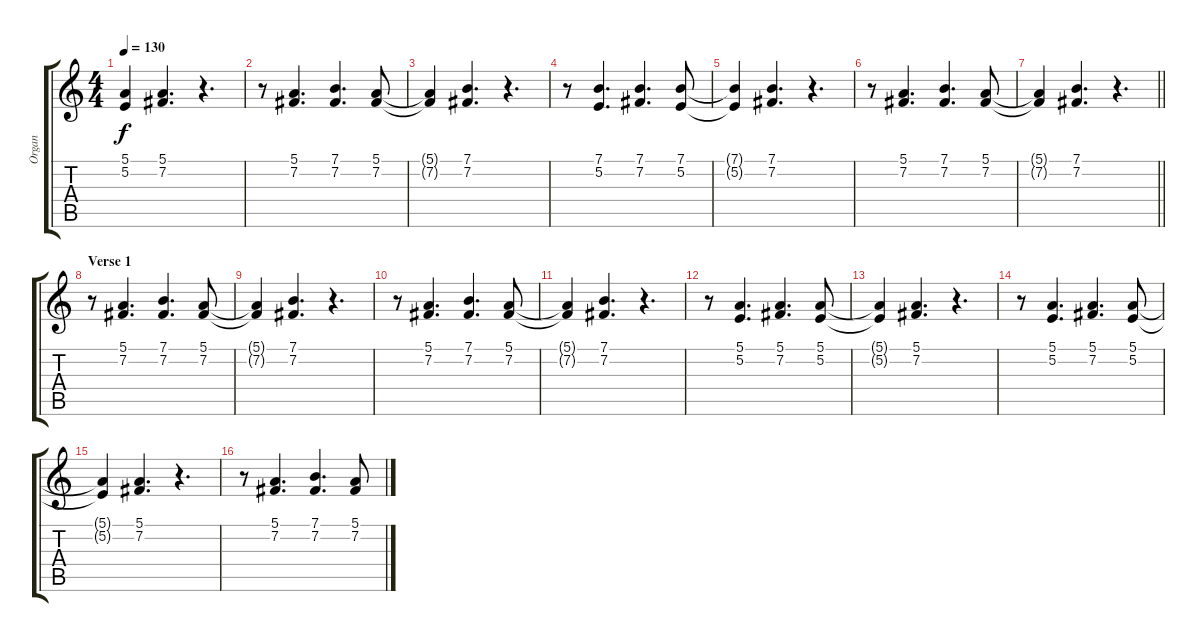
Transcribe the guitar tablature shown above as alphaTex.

\track ("Organ" "Organ") {instrument drawbarorgan}
\staff {score tabs}
\tuning (E4 B3 G3 D3 A2 E2) {hide}
\ts (4 4)
\tempo 130
\clef g2
\ks c
(5.1{t} 5.2{t}).4{dy f} (5.1 7.2).4{d} r.4{d} |
r.8 (5.1 7.2).4{d} (7.1 7.2).4{d} (5.1 7.2).8 |
(5.1{t} 7.2{t}).4 (7.1 7.2).4{d} r.4{d} |
r.8 (7.1 5.2).4{d} (7.1 7.2).4{d} (7.1 5.2).8 |
(7.1{t} 5.2{t}).4 (7.1 7.2).4{d} r.4{d} |
r.8 (5.1 7.2).4{d} (7.1 7.2).4{d} (5.1 7.2).8 |
\barLineRight lightlight
(5.1{t} 7.2{t}).4 (7.1 7.2).4{d} r.4{d} |
\section ("" "Verse 1")
r.8 (5.1 7.2).4{d} (7.1 7.2).4{d} (5.1 7.2).8 |
(5.1{t} 7.2{t}).4 (7.1 7.2).4{d} r.4{d} |
r.8 (5.1 7.2).4{d} (7.1 7.2).4{d} (5.1 7.2).8 |
(5.1{t} 7.2{t}).4 (7.1 7.2).4{d} r.4{d} |
r.8 (5.1 5.2).4{d} (5.1 7.2).4{d} (5.1 5.2).8 |
(5.1{t} 5.2{t}).4 (5.1 7.2).4{d} r.4{d} |
r.8 (5.1 5.2).4{d} (5.1 7.2).4{d} (5.1 5.2).8 |
(5.1{t} 5.2{t}).4 (5.1 7.2).4{d} r.4{d} |
r.8 (5.1 7.2).4{d} (7.1 7.2).4{d} (5.1 7.2).8
